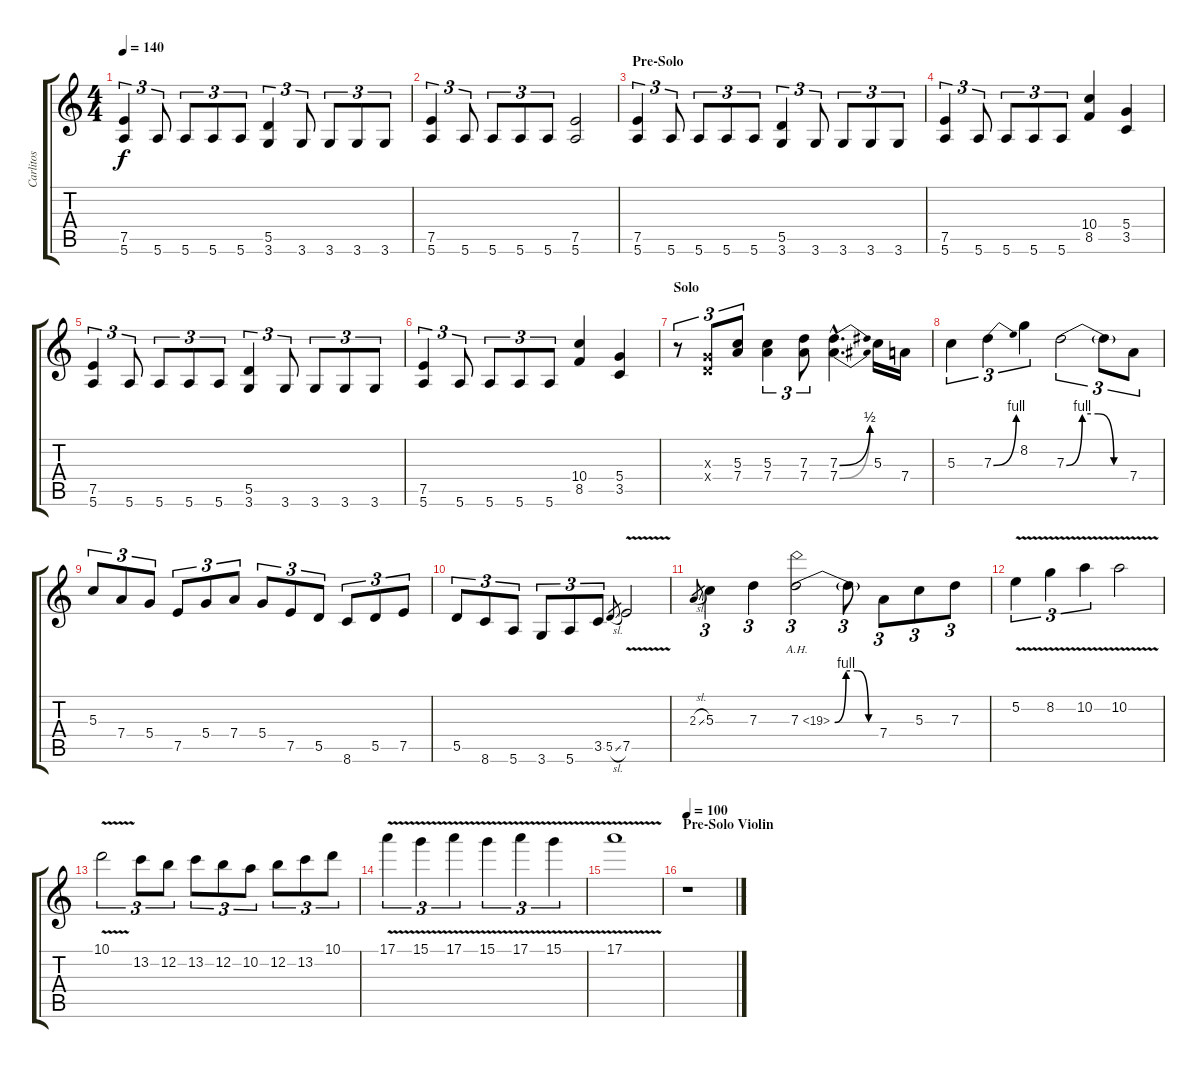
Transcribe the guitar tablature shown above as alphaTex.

\track ("Carlitos" "Carlitos") {instrument overdrivenguitar}
\staff {score tabs}
\tuning (E4 B3 G3 D3 A2 E2) {hide}
\ts (4 4)
\tempo 140
\clef g2
\ks c
(7.5 5.6).4{tu (3 2) dy f} 5.6.8{tu (3 2)} 5.6.8{tu (3 2)} 5.6.8{tu (3 2)} 5.6.8{tu (3 2)} (5.5 3.6).4{tu (3 2)} 3.6.8{tu (3 2)} 3.6.8{tu (3 2)} 3.6.8{tu (3 2)} 3.6.8{tu (3 2)} |
(7.5 5.6).4{tu (3 2)} 5.6.8{tu (3 2)} 5.6.8{tu (3 2)} 5.6.8{tu (3 2)} 5.6.8{tu (3 2)} (7.5 5.6).2 |
\section ("" "Pre-Solo")
(7.5 5.6).4{tu (3 2)} 5.6.8{tu (3 2)} 5.6.8{tu (3 2)} 5.6.8{tu (3 2)} 5.6.8{tu (3 2)} (5.5 3.6).4{tu (3 2)} 3.6.8{tu (3 2)} 3.6.8{tu (3 2)} 3.6.8{tu (3 2)} 3.6.8{tu (3 2)} |
(7.5 5.6).4{tu (3 2)} 5.6.8{tu (3 2)} 5.6.8{tu (3 2)} 5.6.8{tu (3 2)} 5.6.8{tu (3 2)} (10.4 8.5).4 (5.4 3.5).4 |
(7.5 5.6).4{tu (3 2)} 5.6.8{tu (3 2)} 5.6.8{tu (3 2)} 5.6.8{tu (3 2)} 5.6.8{tu (3 2)} (5.5 3.6).4{tu (3 2)} 3.6.8{tu (3 2)} 3.6.8{tu (3 2)} 3.6.8{tu (3 2)} 3.6.8{tu (3 2)} |
(7.5 5.6).4{tu (3 2)} 5.6.8{tu (3 2)} 5.6.8{tu (3 2)} 5.6.8{tu (3 2)} 5.6.8{tu (3 2)} (10.4 8.5).4 (5.4 3.5).4 |
\section ("" "Solo")
r.8{tu (3 2) volume 15 balance 12 instrument distortionguitar} (0.3{x} 0.4{x}).8{tu (3 2)} (5.3 7.4).8{tu (3 2)} (5.3 7.4).4{tu (3 2)} (7.3 7.4).8{tu (3 2)} (7.3{be (bend 0 0 60 2) hac} 7.4{be (bend 0 0 60 2) hac}).4{d} 5.3.16 7.4.16 |
5.3.4{tu (3 2)} 7.3{be (bend 0 0 60 4)}.4{tu (3 2)} 8.2.4{tu (3 2)} 7.3{be (custom 0 0 15 4 30 4 45 0 60 0)}.2{tu (3 2)} 7.3{t}.8{tu (3 2)} 7.4.8{tu (3 2)} |
5.3.8{tu (3 2)} 7.4.8{tu (3 2)} 5.4.8{tu (3 2)} 7.5.8{tu (3 2)} 5.4.8{tu (3 2)} 7.4.8{tu (3 2)} 5.4.8{tu (3 2)} 7.5.8{tu (3 2)} 5.5.8{tu (3 2)} 8.6.8{tu (3 2)} 5.5.8{tu (3 2)} 7.5.8{tu (3 2)} |
5.5.8{tu (3 2)} 8.6.8{tu (3 2)} 5.6.8{tu (3 2)} 3.6.8{tu (3 2)} 5.6.8{tu (3 2)} 3.5.8{tu (3 2)} 5.5{sl}.8{gr} 7.5{v}.2 |
2.3{sl}.8{gr} 5.3.4{tu (3 2)} 7.3.4{tu (3 2)} 7.3{be (custom 0 0 15 4 30 4 45 0 60 0) ah 12}.2{tu (3 2)} 7.3{t}.8{tu (3 2)} 7.4.8{tu (3 2)} 5.3.8{tu (3 2)} 7.3.8{tu (3 2)} |
5.2{v}.4{tu (3 2)} 8.2{v}.4{tu (3 2)} 10.2{v}.4{tu (3 2)} 10.2{v}.2 |
10.1{v}.2{tu (3 2)} 13.2.8{tu (3 2)} 12.2.8{tu (3 2)} 13.2.8{tu (3 2)} 12.2.8{tu (3 2)} 10.2.8{tu (3 2)} 12.2.8{tu (3 2)} 13.2.8{tu (3 2)} 10.1.8{tu (3 2)} |
17.1{v}.4{tu (3 2)} 15.1{v}.4{tu (3 2)} 17.1{v}.4{tu (3 2)} 15.1{v}.4{tu (3 2)} 17.1{v}.4{tu (3 2)} 15.1{v}.4{tu (3 2)} |
17.1{v}.1 |
\section ("" "Pre-Solo Violin")
\tempo 100
r.1
